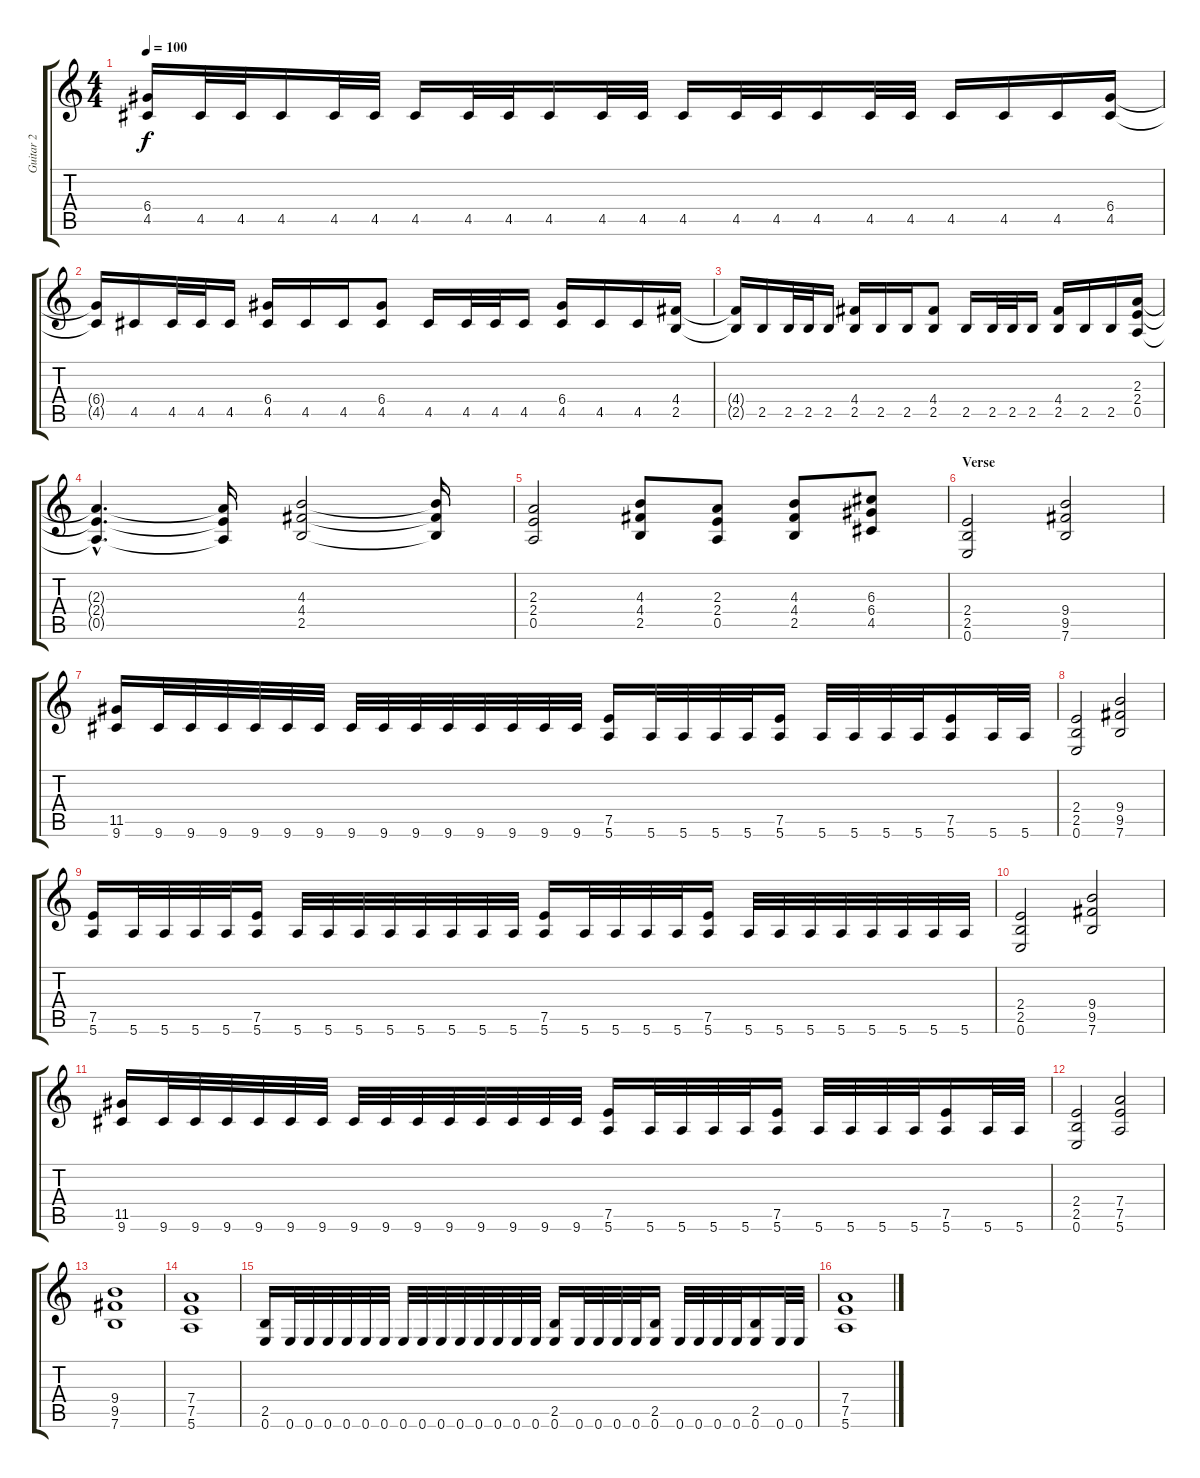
\track ("Guitar 2" "Guitar 2") {instrument distortionguitar}
\staff {score tabs}
\tuning (E4 B3 G3 D3 A2 E2) {hide}
\ts (4 4)
\tempo 100
\clef g2
\ks c
(6.4 4.5).16{dy f} 4.5.32 4.5.32 4.5.16 4.5.32 4.5.32 4.5.16 4.5.32 4.5.32 4.5.16 4.5.32 4.5.32 4.5.16 4.5.32 4.5.32 4.5.16 4.5.32 4.5.32 4.5.16 4.5.16 4.5.16 (6.4 4.5).16 |
(6.4{t} 4.5{t}).16 4.5.16 4.5.32 4.5.32 4.5.16 (6.4 4.5).16 4.5.16 4.5.16 (6.4 4.5).8 4.5.16 4.5.32 4.5.32 4.5.16 (6.4 4.5).16 4.5.16 4.5.16 (4.4 2.5).16 |
(4.4{t} 2.5{t}).16 2.5.16 2.5.32 2.5.32 2.5.16 (4.4 2.5).16 2.5.16 2.5.16 (4.4 2.5).8 2.5.16 2.5.32 2.5.32 2.5.16 (4.4 2.5).16 2.5.16 2.5.16 (2.3 2.4 0.5).16 |
(2.3{hac t} 2.4{hac t} 0.5{hac t}).4{d} (2.3{t} 2.4{t} 0.5{t}).16 (4.3 4.4 2.5).2 (4.3{t} 4.4{t} 2.5{t}).16 |
(2.3 2.4 0.5).2 (4.3 4.4 2.5).8 (2.3 2.4 0.5).8 (4.3 4.4 2.5).8 (6.3 6.4 4.5).8 |
\section ("" "Verse")
(2.4 2.5 0.6).2 (9.4 9.5 7.6).2 |
(11.5 9.6).16 9.6.32 9.6.32 9.6.32 9.6.32 9.6.32 9.6.32 9.6.32 9.6.32 9.6.32 9.6.32 9.6.32 9.6.32 9.6.32 9.6.32 (7.5 5.6).16 5.6.32 5.6.32 5.6.32 5.6.32 (7.5 5.6).16 5.6.32 5.6.32 5.6.32 5.6.32 (7.5 5.6).16 5.6.32 5.6.32 |
(2.4 2.5 0.6).2 (9.4 9.5 7.6).2 |
(7.5 5.6).16 5.6.32 5.6.32 5.6.32 5.6.32 (7.5 5.6).16 5.6.32 5.6.32 5.6.32 5.6.32 5.6.32 5.6.32 5.6.32 5.6.32 (7.5 5.6).16 5.6.32 5.6.32 5.6.32 5.6.32 (7.5 5.6).16 5.6.32 5.6.32 5.6.32 5.6.32 5.6.32 5.6.32 5.6.32 5.6.32 |
(2.4 2.5 0.6).2 (9.4 9.5 7.6).2 |
(11.5 9.6).16 9.6.32 9.6.32 9.6.32 9.6.32 9.6.32 9.6.32 9.6.32 9.6.32 9.6.32 9.6.32 9.6.32 9.6.32 9.6.32 9.6.32 (7.5 5.6).16 5.6.32 5.6.32 5.6.32 5.6.32 (7.5 5.6).16 5.6.32 5.6.32 5.6.32 5.6.32 (7.5 5.6).16 5.6.32 5.6.32 |
(2.4 2.5 0.6).2 (7.4 7.5 5.6).2 |
(9.4 9.5 7.6).1 |
(7.4 7.5 5.6).1 |
(2.5 0.6).16 0.6.32 0.6.32 0.6.32 0.6.32 0.6.32 0.6.32 0.6.32 0.6.32 0.6.32 0.6.32 0.6.32 0.6.32 0.6.32 0.6.32 (2.5 0.6).16 0.6.32 0.6.32 0.6.32 0.6.32 (2.5 0.6).16 0.6.32 0.6.32 0.6.32 0.6.32 (2.5 0.6).16 0.6.32 0.6.32 |
(7.4 7.5 5.6).1
